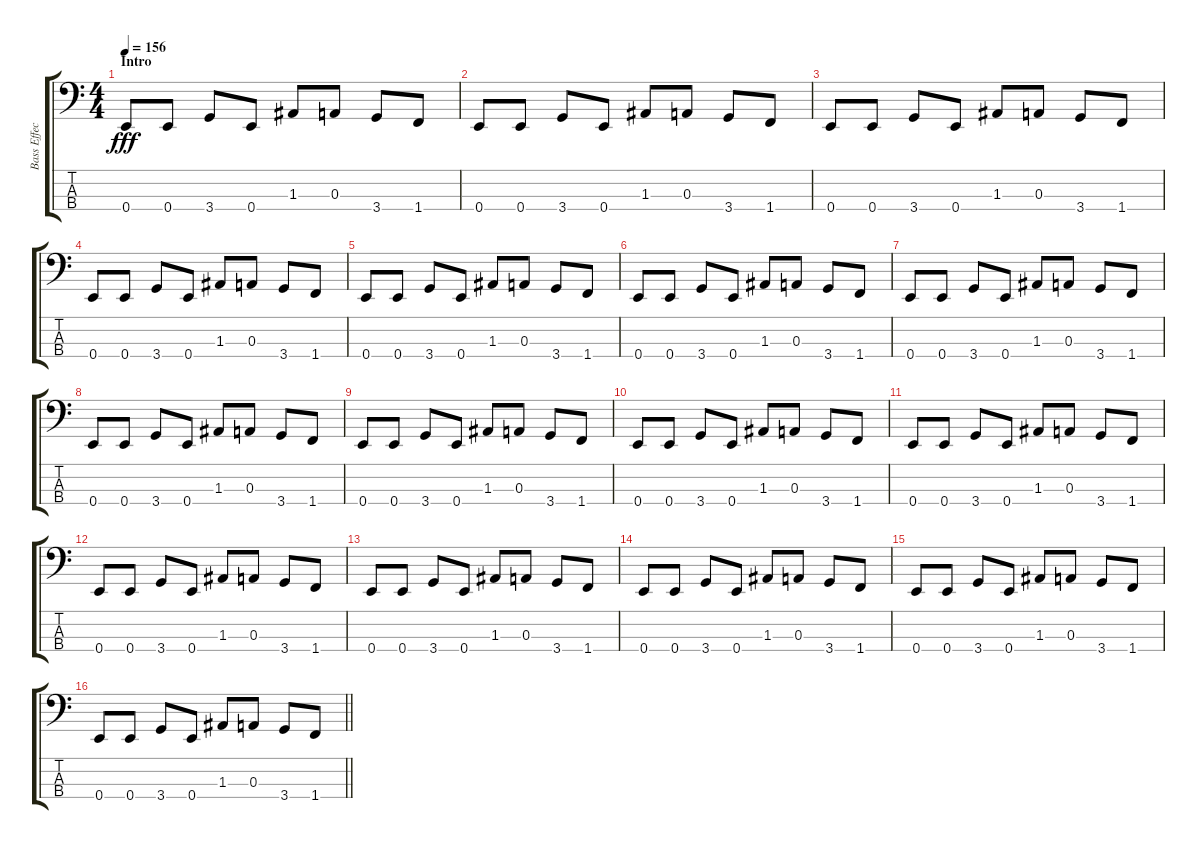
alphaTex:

\track ("Bass Effect" "Bass Effec") {instrument slapbass2}
\staff {score tabs}
\tuning (G2 D2 A1 E1) {hide}
\ts (4 4)
\section ("" "Intro")
\tempo 156
\clef f4
\ks c
0.4.8{dy fff instrument slapbass2} 0.4.8 3.4.8 0.4.8 1.3.8 0.3.8 3.4.8 1.4.8 |
0.4.8 0.4.8 3.4.8 0.4.8 1.3.8 0.3.8 3.4.8 1.4.8 |
0.4.8 0.4.8 3.4.8 0.4.8 1.3.8 0.3.8 3.4.8 1.4.8 |
0.4.8 0.4.8 3.4.8 0.4.8 1.3.8 0.3.8 3.4.8 1.4.8 |
0.4.8 0.4.8 3.4.8 0.4.8 1.3.8 0.3.8 3.4.8 1.4.8 |
0.4.8 0.4.8 3.4.8 0.4.8 1.3.8 0.3.8 3.4.8 1.4.8 |
0.4.8 0.4.8 3.4.8 0.4.8 1.3.8 0.3.8 3.4.8 1.4.8 |
0.4.8 0.4.8 3.4.8 0.4.8 1.3.8 0.3.8 3.4.8 1.4.8 |
0.4.8 0.4.8 3.4.8 0.4.8 1.3.8 0.3.8 3.4.8 1.4.8 |
0.4.8 0.4.8 3.4.8 0.4.8 1.3.8 0.3.8 3.4.8 1.4.8 |
0.4.8 0.4.8 3.4.8 0.4.8 1.3.8 0.3.8 3.4.8 1.4.8 |
0.4.8 0.4.8 3.4.8 0.4.8 1.3.8 0.3.8 3.4.8 1.4.8 |
0.4.8 0.4.8 3.4.8 0.4.8 1.3.8 0.3.8 3.4.8 1.4.8 |
0.4.8 0.4.8 3.4.8 0.4.8 1.3.8 0.3.8 3.4.8 1.4.8 |
0.4.8 0.4.8 3.4.8 0.4.8 1.3.8 0.3.8 3.4.8 1.4.8 |
\barLineRight lightlight
0.4.8 0.4.8 3.4.8 0.4.8 1.3.8 0.3.8 3.4.8 1.4.8
